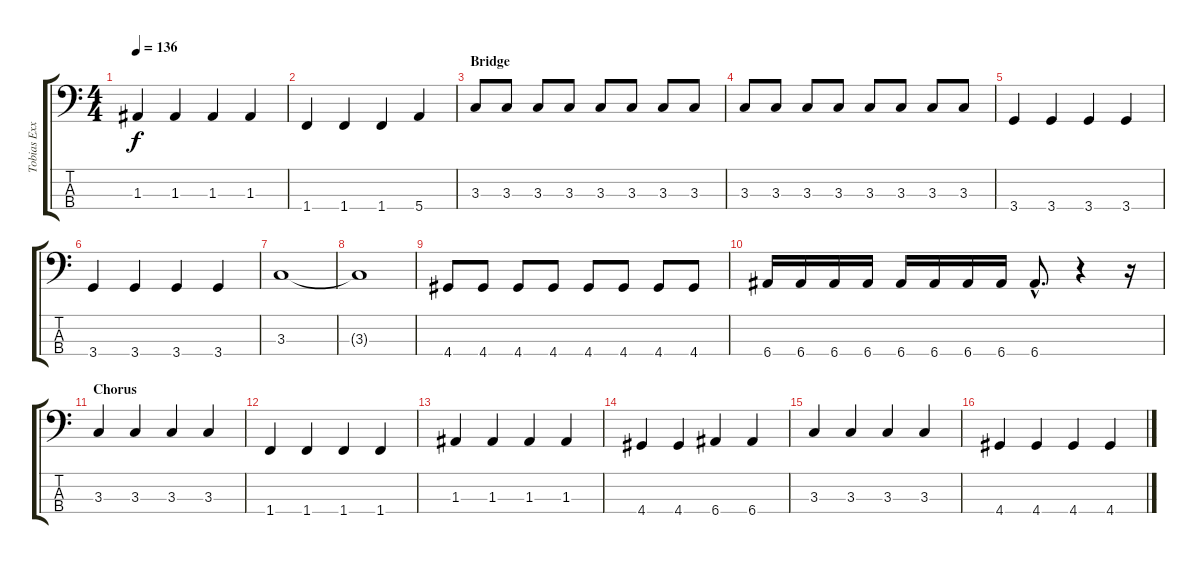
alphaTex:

\track ("Tobias Exxel" "Tobias Exx") {instrument electricbasspick}
\staff {score tabs}
\tuning (G2 D2 A1 E1) {hide}
\ts (4 4)
\tempo 136
\clef f4
\ks c
1.3.4{dy f} 1.3.4 1.3.4 1.3.4 |
1.4.4 1.4.4 1.4.4 5.4.4 |
\section ("" "Bridge")
3.3.8 3.3.8 3.3.8 3.3.8 3.3.8 3.3.8 3.3.8 3.3.8 |
3.3.8 3.3.8 3.3.8 3.3.8 3.3.8 3.3.8 3.3.8 3.3.8 |
3.4.4 3.4.4 3.4.4 3.4.4 |
3.4.4 3.4.4 3.4.4 3.4.4 |
3.3.1 |
3.3{t}.1 |
4.4.8 4.4.8 4.4.8 4.4.8 4.4.8 4.4.8 4.4.8 4.4.8 |
6.4.16 6.4.16 6.4.16 6.4.16 6.4.16 6.4.16 6.4.16 6.4.16 6.4{hac}.8{d} r.4 r.16 |
\section ("" "Chorus")
3.3.4 3.3.4 3.3.4 3.3.4 |
1.4.4 1.4.4 1.4.4 1.4.4 |
1.3.4 1.3.4 1.3.4 1.3.4 |
4.4.4 4.4.4 6.4.4 6.4.4 |
3.3.4 3.3.4 3.3.4 3.3.4 |
4.4.4 4.4.4 4.4.4 4.4.4
